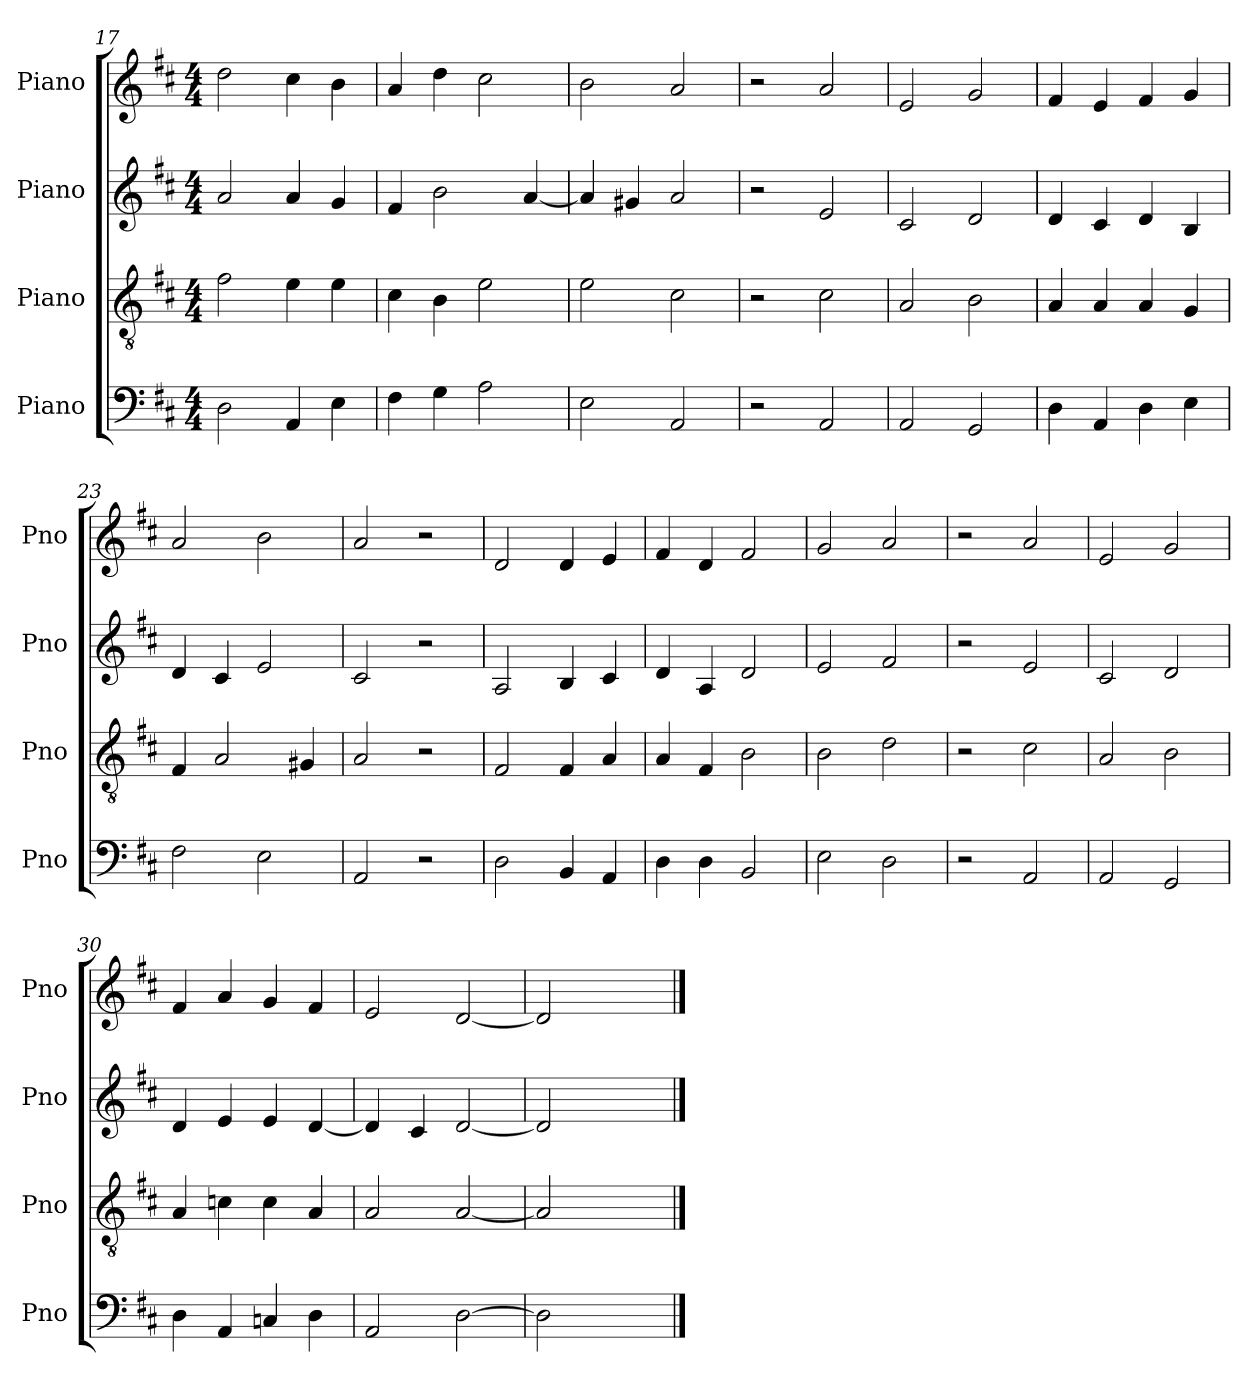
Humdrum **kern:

**kern	**kern	**kern	**kern
*part4	*part3	*part2	*part1
*staff4	*staff3	*staff2	*staff1
*I"Piano	*I"Piano	*I"Piano	*I"Piano
*I'Pno	*I'Pno	*I'Pno	*I'Pno
*clefF4	*clefGv2	*clefG2	*clefG2
*k[f#c#]	*k[f#c#]	*k[f#c#]	*k[f#c#]
*M4/4	*M4/4	*M4/4	*M4/4
=17	=17	=17	=17
2D\	2f#\	2a/	2dd\
4AA/	4e\	4a/	4cc#\
4E\	4e\	4g/	4b\
=18	=18	=18	=18
4F#\	4c#\	4f#/	4a/
4G\	4B\	2b\	4dd\
2A\	2e\	.	2cc#\
.	.	[4a/	.
=19	=19	=19	=19
2E\	2e\	4a/]	2b\
.	.	4g#X/	.
2AA/	2c#\	2a/	2a/
!!LO:LB:g=z
=20	=20	=20	=20
2r	2r	2r	2r
2AA/	2c#\	2e/	2a/
=21	=21	=21	=21
2AA/	2A/	2c#/	2e/
2GG/	2B\	2d/	2g/
=22	=22	=22	=22
4D\	4A/	4d/	4f#/
4AA/	4A/	4c#/	4e/
4D\	4A/	4d/	4f#/
4E\	4G/	4B/	4g/
=23	=23	=23	=23
2F#\	4F#/	4d/	2a/
.	2A/	4c#/	.
2E\	.	2e/	2b\
.	4G#X/	.	.
=24	=24	=24	=24
2AA/	2A/	2c#/	2a/
2r	2r	2r	2r
=25	=25	=25	=25
2D\	2F#/	2A/	2d/
4BB/	4F#/	4B/	4d/
4AA/	4A/	4c#/	4e/
=26	=26	=26	=26
4D\	4A/	4d/	4f#/
4D\	4F#/	4A/	4d/
2BB/	2B\	2d/	2f#/
=27	=27	=27	=27
2E\	2B\	2e/	2g/
2D\	2d\	2f#/	2a/
=28	=28	=28	=28
2r	2r	2r	2r
2AA/	2c#\	2e/	2a/
=29	=29	=29	=29
2AA/	2A/	2c#/	2e/
2GG/	2B\	2d/	2g/
!!LO:PB:g=z
=30	=30	=30	=30
4D\	4A/	4d/	4f#/
4AA/	4cn\	4e/	4a/
4Cn/	4c\	4e/	4g/
4D\	4A/	[4d/	4f#/
=31	=31	=31	=31
2AA/	2A/	4d/]	2e/
.	.	4c#/	.
[2D\	[2A/	[2d/	[2d/
=32	=32	=32	=32
2D\]	2A/]	2d/]	2d/]
2ryy	2ryy	2ryy	2ryy
==	==	==	==
*-	*-	*-	*-
